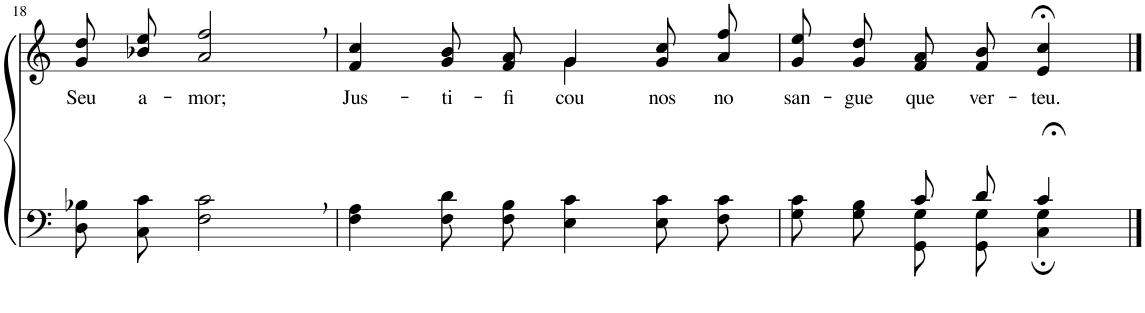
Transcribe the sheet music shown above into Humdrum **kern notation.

**kern	**kern	**text
*part2	*part1	*part1
*staff2	*staff1	*staff1
*I"Parte III e IV	*I"Parte I e II	*
!!LO:PB:g=z
*clefF4	*clefG2	*
*Trd1c2	*Trd1c2	*
*k[]	*k[]	*
*M4/4	*M4/4	*
=18	=18	=18
!	!	!LO:LY:b
8D\ 8B-X\L	8g\ 8dd\L	Seu
!	!	!LO:LY:b
8C\ 8c\J	8b-X\ 8ee\J	a-
!	!	!LO:LY:b
2F\, 2c\,	2a/, 2ff/,	-mor;
=19	=19	=19
!	!	!LO:LY:b
*	*^	*
4F\ 4A\	4f/ 4cc/	2ryy	Jus-
!	!	!	!LO:LY:b
8F\ 8d\L	8g/ 8b/L	.	-ti-
!	!	!	!LO:LY:b
8F\ 8B\J	8f/ 8a/J	.	-fi-
!	!	!	!LO:LY:b
4E\ 4c\	4g/	4g\	cou-
!	!	!	!LO:LY:b
8E\ 8c\L	8g\ 8cc\L	4ryy	-nos
!	!	!	!LO:LY:b
8F\ 8c\J	8a\ 8ff\J	.	no
*	*v	*v	*
=20	=20	=20
*^	*	*
!	!	!	!LO:LY:b
4ryy	8G\ 8c\L	8g\ 8ee\L	san-
!	!	!	!LO:LY:b
.	8G\ 8B\J	8g\ 8dd\J	-gue
!	!	!	!LO:LY:b
8c/L	8GG/ 8G/L	8f/ 8a/L	que
!	!	!	!LO:LY:b
8d/J	8GG/ 8G/J	8f/ 8b/J	ver-
!	!	!	!LO:LY:b
4c;</	4C\; 4G\;	4e/;< 4cc/;<	-teu.
*v	*v	*	*
==	==	==
*-	*-	*-
